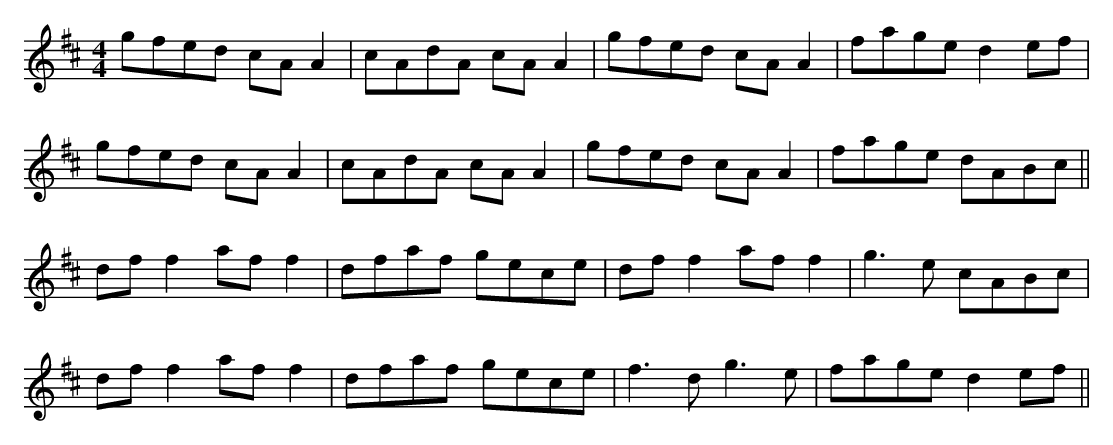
X:1
M:4/4
K:D
gfed cA A2|cAdA cA A2|gfed cA A2|fage d2ef|
gfed cA A2|cAdA cA A2|gfed cA A2|fage dABc||
df f2 af f2|dfaf gece|df f2 af f2|g3e cABc|
df f2 af f2|dfaf gece|f3d g3e|fage d2 ef||
